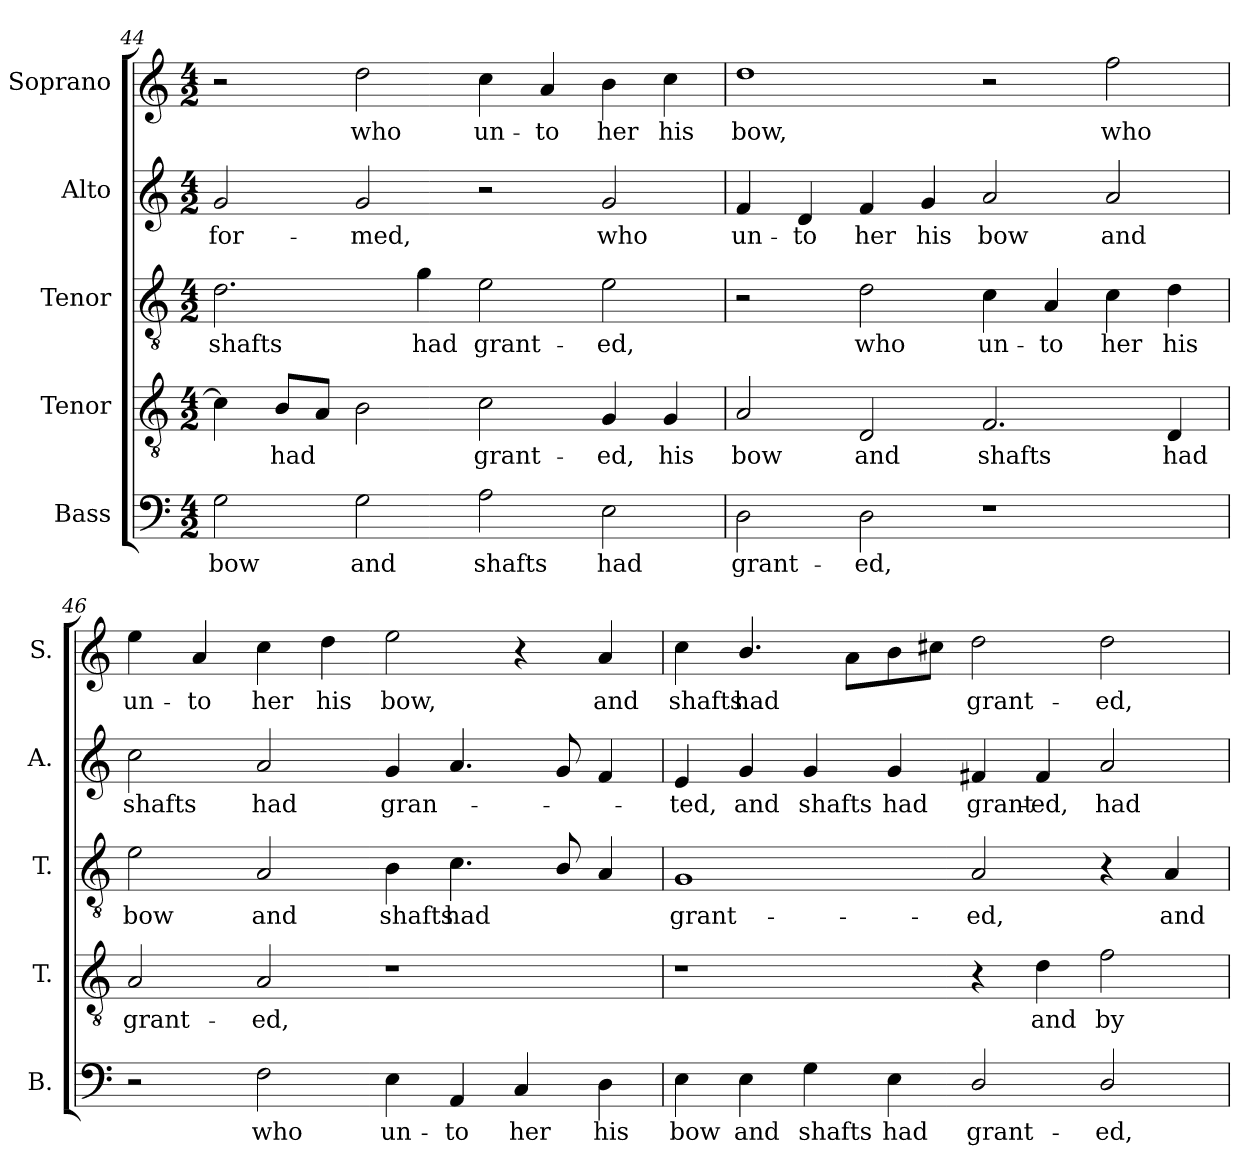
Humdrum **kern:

**kern	**text	**kern	**text	**kern	**text	**kern	**text	**kern	**text
*part5	*part5	*part4	*part4	*part3	*part3	*part2	*part2	*part1	*part1
*staff5	*staff5	*staff4	*staff4	*staff3	*staff3	*staff2	*staff2	*staff1	*staff1
*I"Bass	*	*I"Tenor	*	*I"Tenor	*	*I"Alto	*	*I"Soprano	*
*I'B.	*	*I'T.	*	*I'T.	*	*I'A.	*	*I'S.	*
*clefF4	*	*clefGv2	*	*clefGv2	*	*clefG2	*	*clefG2	*
*	*	*ITrd7c12	*	*ITrd7c12	*	*	*	*	*
*k[]	*	*k[]	*	*k[]	*	*k[]	*	*k[]	*
*C:	*	*C:	*	*C:	*	*C:	*	*C:	*
*M4/2	*	*M4/2	*	*M4/2	*	*M4/2	*	*M4/2	*
=44	=44	=44	=44	=44	=44	=44	=44	=44	=44
!	!LO:LY:b:color=#000000	!	!	!	!	!	!	!	!
!	!	!	!	!	!LO:LY:b:color=#000000	!	!	!	!
!	!	!	!	!	!	!	!LO:LY:b:color=#000000	!	!
2Gi\	bow	4Ci\]	.	2.Di\	shafts	2gi/	-for-	2r	.
!	!	!	!LO:LY:b:color=#000000	!	!	!	!	!	!
.	.	8BBi/L	had	.	.	.	.	.	.
.	.	8AAi/J	.	.	.	.	.	.	.
!	!LO:LY:b:color=#000000	!	!	!	!	!	!	!	!
!	!	!	!	!	!	!	!LO:LY:b:color=#000000	!	!
!	!	!	!	!	!	!	!	!	!LO:LY:b:color=#000000
2Gi\	and	2BBi\	.	.	.	2gi/	-med,	2ddi\	who
!	!	!	!	!	!LO:LY:b:color=#000000	!	!	!	!
.	.	.	.	4Gi\	had	.	.	.	.
!	!LO:LY:b:color=#000000	!	!	!	!	!	!	!	!
!	!	!	!LO:LY:b:color=#000000	!	!	!	!	!	!
!	!	!	!	!	!LO:LY:b:color=#000000	!	!	!	!
!	!	!	!	!	!	!	!	!	!LO:LY:b:color=#000000
2Ai\	shafts	2Ci\	grant-	2Ei\	grant-	2r	.	4cci\	un-
!	!	!	!	!	!	!	!	!	!LO:LY:b:color=#000000
.	.	.	.	.	.	.	.	4ai/	-to
!	!LO:LY:b:color=#000000	!	!	!	!	!	!	!	!
!	!	!	!LO:LY:b:color=#000000	!	!	!	!	!	!
!	!	!	!	!	!LO:LY:b:color=#000000	!	!	!	!
!	!	!	!	!	!	!	!LO:LY:b:color=#000000	!	!
!	!	!	!	!	!	!	!	!	!LO:LY:b:color=#000000
2Ei\	had	4GGi/	-ed,	2Ei\	-ed,	2gi/	who	4bi\	her
!	!	!	!LO:LY:b:color=#000000	!	!	!	!	!	!
!	!	!	!	!	!	!	!	!	!LO:LY:b:color=#000000
.	.	4GGi/	his	.	.	.	.	4cci\	his
=45	=45	=45	=45	=45	=45	=45	=45	=45	=45
!	!LO:LY:b:color=#000000	!	!	!	!	!	!	!	!
!	!	!	!LO:LY:b:color=#000000	!	!	!	!	!	!
!	!	!	!	!	!	!	!LO:LY:b:color=#000000	!	!
!	!	!	!	!	!	!	!	!	!LO:LY:b:color=#000000
2Di\	grant-	2AAi/	bow	2r	.	4fi/	un-	1ddi	bow,
!	!	!	!	!	!	!	!LO:LY:b:color=#000000	!	!
.	.	.	.	.	.	4di/	-to	.	.
!	!LO:LY:b:color=#000000	!	!	!	!	!	!	!	!
!	!	!	!LO:LY:b:color=#000000	!	!	!	!	!	!
!	!	!	!	!	!LO:LY:b:color=#000000	!	!	!	!
!	!	!	!	!	!	!	!LO:LY:b:color=#000000	!	!
2Di\	-ed,	2DDi/	and	2Di\	who	4fi/	her	.	.
!	!	!	!	!	!	!	!LO:LY:b:color=#000000	!	!
.	.	.	.	.	.	4gi/	his	.	.
!	!	!	!LO:LY:b:color=#000000	!	!	!	!	!	!
!	!	!	!	!	!LO:LY:b:color=#000000	!	!	!	!
!	!	!	!	!	!	!	!LO:LY:b:color=#000000	!	!
1r	.	2.FFi/	shafts	4Ci\	un-	2ai/	bow	2r	.
!	!	!	!	!	!LO:LY:b:color=#000000	!	!	!	!
.	.	.	.	4AAi/	-to	.	.	.	.
!	!	!	!	!	!LO:LY:b:color=#000000	!	!	!	!
!	!	!	!	!	!	!	!LO:LY:b:color=#000000	!	!
!	!	!	!	!	!	!	!	!	!LO:LY:b:color=#000000
.	.	.	.	4Ci\	her	2ai/	and	2ffi\	who
!	!	!	!LO:LY:b:color=#000000	!	!	!	!	!	!
!	!	!	!	!	!LO:LY:b:color=#000000	!	!	!	!
.	.	4DDi/	had	4Di\	his	.	.	.	.
!!LO:PB:g=z
=46	=46	=46	=46	=46	=46	=46	=46	=46	=46
!	!	!	!LO:LY:b:color=#000000	!	!	!	!	!	!
!	!	!	!	!	!LO:LY:b:color=#000000	!	!	!	!
!	!	!	!	!	!	!	!LO:LY:b:color=#000000	!	!
!	!	!	!	!	!	!	!	!	!LO:LY:b:color=#000000
2r	.	2AAi/	grant-	2Ei\	bow	2cci\	shafts	4eei\	un-
!	!	!	!	!	!	!	!	!	!LO:LY:b:color=#000000
.	.	.	.	.	.	.	.	4ai/	-to
!	!LO:LY:b:color=#000000	!	!	!	!	!	!	!	!
!	!	!	!LO:LY:b:color=#000000	!	!	!	!	!	!
!	!	!	!	!	!LO:LY:b:color=#000000	!	!	!	!
!	!	!	!	!	!	!	!LO:LY:b:color=#000000	!	!
!	!	!	!	!	!	!	!	!	!LO:LY:b:color=#000000
2Fi\	who	2AAi/	-ed,	2AAi/	and	2ai/	had	4cci\	her
!	!	!	!	!	!	!	!	!	!LO:LY:b:color=#000000
.	.	.	.	.	.	.	.	4ddi\	his
!	!LO:LY:b:color=#000000	!	!	!	!	!	!	!	!
!	!	!	!	!	!LO:LY:b:color=#000000	!	!	!	!
!	!	!	!	!	!	!	!LO:LY:b:color=#000000	!	!
!	!	!	!	!	!	!	!	!	!LO:LY:b:color=#000000
4Ei\	un-	1r	.	4BBi\	shafts	4gi/	gran-	2eei\	bow,
!	!LO:LY:b:color=#000000	!	!	!	!	!	!	!	!
!	!	!	!	!	!LO:LY:b:color=#000000	!	!	!	!
4AAi/	-to	.	.	4.Ci\	had	4.ai/	.	.	.
!	!LO:LY:b:color=#000000	!	!	!	!	!	!	!	!
4Ci/	her	.	.	.	.	.	.	4r	.
.	.	.	.	8BBi/	.	8gi/	.	.	.
!	!LO:LY:b:color=#000000	!	!	!	!	!	!	!	!
!	!	!	!	!	!	!	!	!	!LO:LY:b:color=#000000
4Di\	his	.	.	4AAi/	.	4fi/	.	4ai/	and
=47	=47	=47	=47	=47	=47	=47	=47	=47	=47
!	!LO:LY:b:color=#000000	!	!	!	!	!	!	!	!
!	!	!	!	!	!LO:LY:b:color=#000000	!	!	!	!
!	!	!	!	!	!	!	!LO:LY:b:color=#000000	!	!
!	!	!	!	!	!	!	!	!	!LO:LY:b:color=#000000
4Ei\	bow	1r	.	1GGi	grant-	4ei/	-ted,	4cci\	shafts
!	!LO:LY:b:color=#000000	!	!	!	!	!	!	!	!
!	!	!	!	!	!	!	!LO:LY:b:color=#000000	!	!
!	!	!	!	!	!	!	!	!	!LO:LY:b:color=#000000
4Ei\	and	.	.	.	.	4gi/	and	4.bi/	had
!	!LO:LY:b:color=#000000	!	!	!	!	!	!	!	!
!	!	!	!	!	!	!	!LO:LY:b:color=#000000	!	!
4Gi\	shafts	.	.	.	.	4gi/	shafts	.	.
.	.	.	.	.	.	.	.	8ai\L	.
!	!LO:LY:b:color=#000000	!	!	!	!	!	!	!	!
!	!	!	!	!	!	!	!LO:LY:b:color=#000000	!	!
4Ei\	had	.	.	.	.	4gi/	had	8bi\	.
.	.	.	.	.	.	.	.	8cc#Xi\J	.
!	!LO:LY:b:color=#000000	!	!	!	!	!	!	!	!
!	!	!	!	!	!LO:LY:b:color=#000000	!	!	!	!
!	!	!	!	!	!	!	!LO:LY:b:color=#000000	!	!
!	!	!	!	!	!	!	!	!	!LO:LY:b:color=#000000
2Di/	grant-	4r	.	2AAi/	-ed,	4f#Xi/	grant-	2ddi\	grant-
!	!	!	!LO:LY:b:color=#000000	!	!	!	!	!	!
!	!	!	!	!	!	!	!LO:LY:b:color=#000000	!	!
.	.	4Di\	and	.	.	4f#i/	-ed,	.	.
!	!LO:LY:b:color=#000000	!	!	!	!	!	!	!	!
!	!	!	!LO:LY:b:color=#000000	!	!	!	!	!	!
!	!	!	!	!	!	!	!LO:LY:b:color=#000000	!	!
!	!	!	!	!	!	!	!	!	!LO:LY:b:color=#000000
2Di/	-ed,	2Fi\	by	4r	.	2ai/	had	2ddi\	-ed,
!	!	!	!	!	!LO:LY:b:color=#000000	!	!	!	!
.	.	.	.	4AAi/	and	.	.	.	.
=	=	=	=	=	=	=	=	=	=
*-	*-	*-	*-	*-	*-	*-	*-	*-	*-
